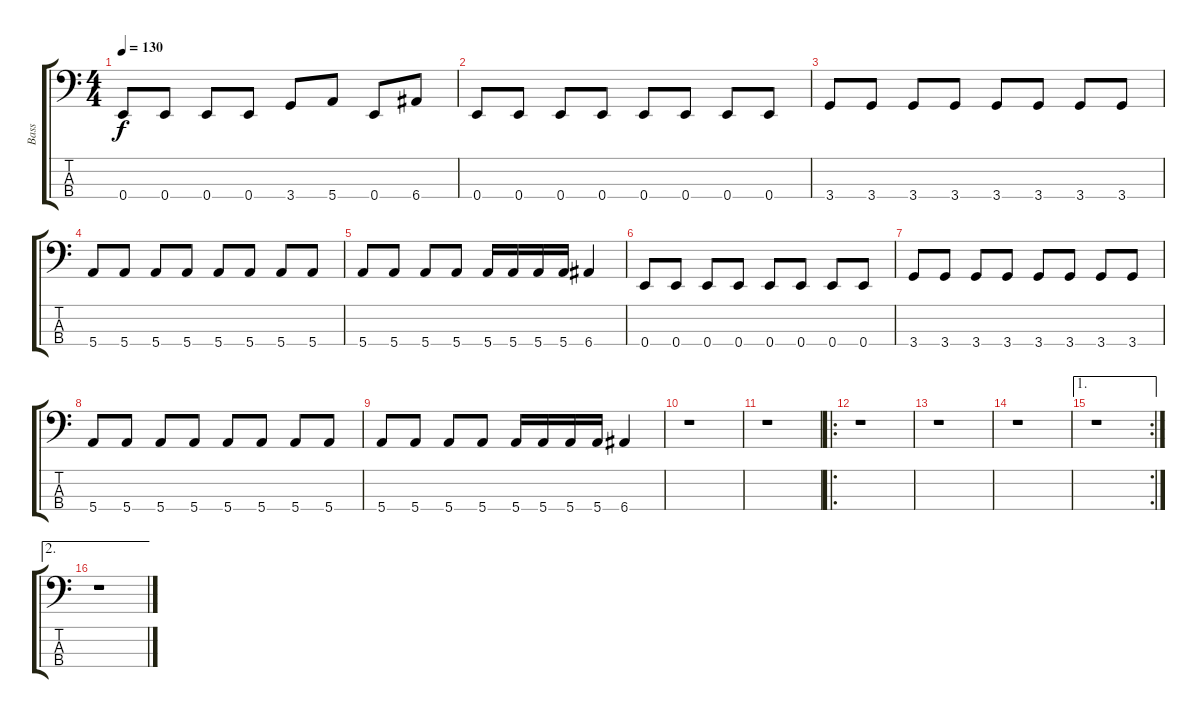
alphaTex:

\track ("Bass" "Bass") {instrument electricbassfinger}
\staff {score tabs}
\tuning (G2 D2 A1 E1) {hide}
\ts (4 4)
\tempo 130
\clef f4
\ks c
0.4.8{dy f} 0.4.8 0.4.8 0.4.8 3.4.8 5.4.8 0.4.8 6.4.8 |
0.4.8 0.4.8 0.4.8 0.4.8 0.4.8 0.4.8 0.4.8 0.4.8 |
3.4.8 3.4.8 3.4.8 3.4.8 3.4.8 3.4.8 3.4.8 3.4.8 |
5.4.8 5.4.8 5.4.8 5.4.8 5.4.8 5.4.8 5.4.8 5.4.8 |
5.4.8 5.4.8 5.4.8 5.4.8 5.4.16 5.4.16 5.4.16 5.4.16 6.4.4 |
0.4.8 0.4.8 0.4.8 0.4.8 0.4.8 0.4.8 0.4.8 0.4.8 |
3.4.8 3.4.8 3.4.8 3.4.8 3.4.8 3.4.8 3.4.8 3.4.8 |
5.4.8 5.4.8 5.4.8 5.4.8 5.4.8 5.4.8 5.4.8 5.4.8 |
5.4.8 5.4.8 5.4.8 5.4.8 5.4.16 5.4.16 5.4.16 5.4.16 6.4.4 |
r.1 |
r.1 |
\ro
r.1 |
r.1 |
r.1 |
\ae 1
\rc 2
r.1 |
\ae 2
r.1
